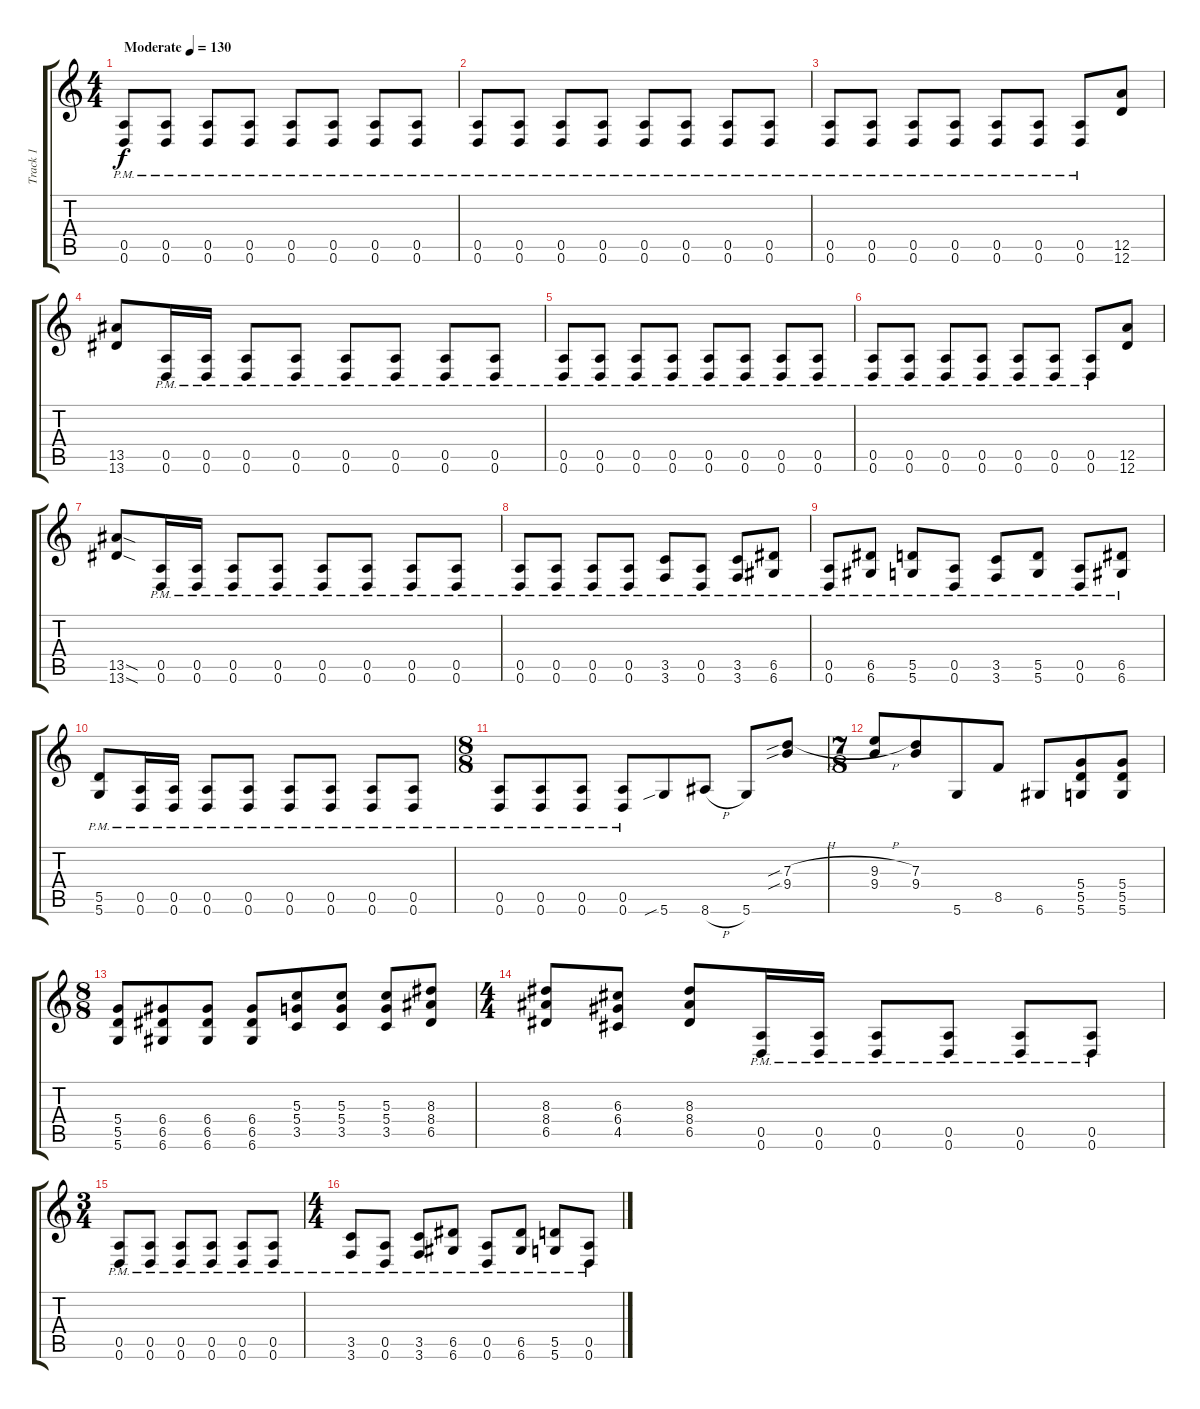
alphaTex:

\track ("Track 1" "Track 1") {instrument distortionguitar}
\staff {score tabs}
\tuning (E4 B3 G3 D3 A2 D2) {hide}
\ts (4 4)
\tempo (130 "Moderate")
\tempo 134
\tempo (130 "Moderate")
\clef g2
\ks c
(0.5{pm} 0.6{pm}).8{dy f instrument distortionguitar} (0.5{pm} 0.6{pm}).8 (0.5{pm} 0.6{pm}).8 (0.5{pm} 0.6{pm}).8 (0.5{pm} 0.6{pm}).8 (0.5{pm} 0.6{pm}).8 (0.5{pm} 0.6{pm}).8 (0.5{pm} 0.6{pm}).8 |
(0.5{pm} 0.6{pm}).8 (0.5{pm} 0.6{pm}).8 (0.5{pm} 0.6{pm}).8 (0.5{pm} 0.6{pm}).8 (0.5{pm} 0.6{pm}).8 (0.5{pm} 0.6{pm}).8 (0.5{pm} 0.6{pm}).8 (0.5{pm} 0.6{pm}).8 |
(0.5{pm} 0.6{pm}).8 (0.5{pm} 0.6{pm}).8 (0.5{pm} 0.6{pm}).8 (0.5{pm} 0.6{pm}).8 (0.5{pm} 0.6{pm}).8 (0.5{pm} 0.6{pm}).8 (0.5{pm} 0.6{pm}).8 (12.5 12.6).8 |
(13.5 13.6).8 (0.5{pm} 0.6{pm}).16 (0.5{pm} 0.6{pm}).16 (0.5{pm} 0.6{pm}).8 (0.5{pm} 0.6{pm}).8 (0.5{pm} 0.6{pm}).8 (0.5{pm} 0.6{pm}).8 (0.5{pm} 0.6{pm}).8 (0.5{pm} 0.6{pm}).8 |
(0.5{pm} 0.6{pm}).8 (0.5{pm} 0.6{pm}).8 (0.5{pm} 0.6{pm}).8 (0.5{pm} 0.6{pm}).8 (0.5{pm} 0.6{pm}).8 (0.5{pm} 0.6{pm}).8 (0.5{pm} 0.6{pm}).8 (0.5{pm} 0.6{pm}).8 |
(0.5{pm} 0.6{pm}).8 (0.5{pm} 0.6{pm}).8 (0.5{pm} 0.6{pm}).8 (0.5{pm} 0.6{pm}).8 (0.5{pm} 0.6{pm}).8 (0.5{pm} 0.6{pm}).8 (0.5{pm} 0.6{pm}).8 (12.5 12.6).8 |
(13.5{sod} 13.6{sod}).8 (0.5{pm} 0.6{pm}).16 (0.5{pm} 0.6{pm}).16 (0.5{pm} 0.6{pm}).8 (0.5{pm} 0.6{pm}).8 (0.5{pm} 0.6{pm}).8 (0.5{pm} 0.6{pm}).8 (0.5{pm} 0.6{pm}).8 (0.5{pm} 0.6{pm}).8 |
(0.5{pm} 0.6{pm}).8 (0.5{pm} 0.6{pm}).8 (0.5{pm} 0.6{pm}).8 (0.5{pm} 0.6{pm}).8 (3.5{pm} 3.6{pm}).8 (0.5{pm} 0.6{pm}).8 (3.5{pm} 3.6{pm}).8 (6.5{pm} 6.6{pm}).8 |
(0.5{pm} 0.6{pm}).8 (6.5{pm} 6.6{pm}).8 (5.5{pm} 5.6{pm}).8 (0.5{pm} 0.6{pm}).8 (3.5{pm} 3.6{pm}).8 (5.5{pm} 5.6{pm}).8 (0.5{pm} 0.6{pm}).8 (6.5{pm} 6.6{pm}).8 |
(5.5{pm} 5.6{pm}).8 (0.5{pm} 0.6{pm}).16 (0.5{pm} 0.6{pm}).16 (0.5{pm} 0.6{pm}).8 (0.5{pm} 0.6{pm}).8 (0.5{pm} 0.6{pm}).8 (0.5{pm} 0.6{pm}).8 (0.5{pm} 0.6{pm}).8 (0.5{pm} 0.6{pm}).8 |
\ts (8 8)
(0.5{pm} 0.6{pm}).8 (0.5{pm} 0.6{pm}).8 (0.5{pm} 0.6{pm}).8 (0.5{pm} 0.6{pm}).8 5.6{sib}.8 8.6{h}.8 5.6.8 (7.3{sib h} 9.4{sib}).8 |
\ts (7 8)
(9.3{h} 9.4).8 (7.3 9.4).8 5.6.8 8.5.8 6.6.8 (5.4 5.5 5.6).8 (5.4 5.5 5.6).8 |
\ts (8 8)
(5.4 5.5 5.6).8 (6.4 6.5 6.6).8 (6.4 6.5 6.6).8 (6.4 6.5 6.6).8 (5.3 5.4 3.5).8 (5.3 5.4 3.5).8 (5.3 5.4 3.5).8 (8.3 8.4 6.5).8 |
\ts (4 4)
(8.3 8.4 6.5).8 (6.3 6.4 4.5).8 (8.3 8.4 6.5).8 (0.5{pm} 0.6{pm}).16 (0.5{pm} 0.6{pm}).16 (0.5{pm} 0.6{pm}).8 (0.5{pm} 0.6{pm}).8 (0.5{pm} 0.6{pm}).8 (0.5{pm} 0.6{pm}).8 |
\ts (3 4)
(0.5{pm} 0.6{pm}).8 (0.5{pm} 0.6{pm}).8 (0.5{pm} 0.6{pm}).8 (0.5{pm} 0.6{pm}).8 (0.5{pm} 0.6{pm}).8 (0.5{pm} 0.6{pm}).8 |
\ts (4 4)
(3.5{pm} 3.6{pm}).8 (0.5{pm} 0.6{pm}).8 (3.5{pm} 3.6{pm}).8 (6.5{pm} 6.6{pm}).8 (0.5{pm} 0.6{pm}).8 (6.5{pm} 6.6{pm}).8 (5.5{pm} 5.6{pm}).8 (0.5{pm} 0.6{pm}).8
